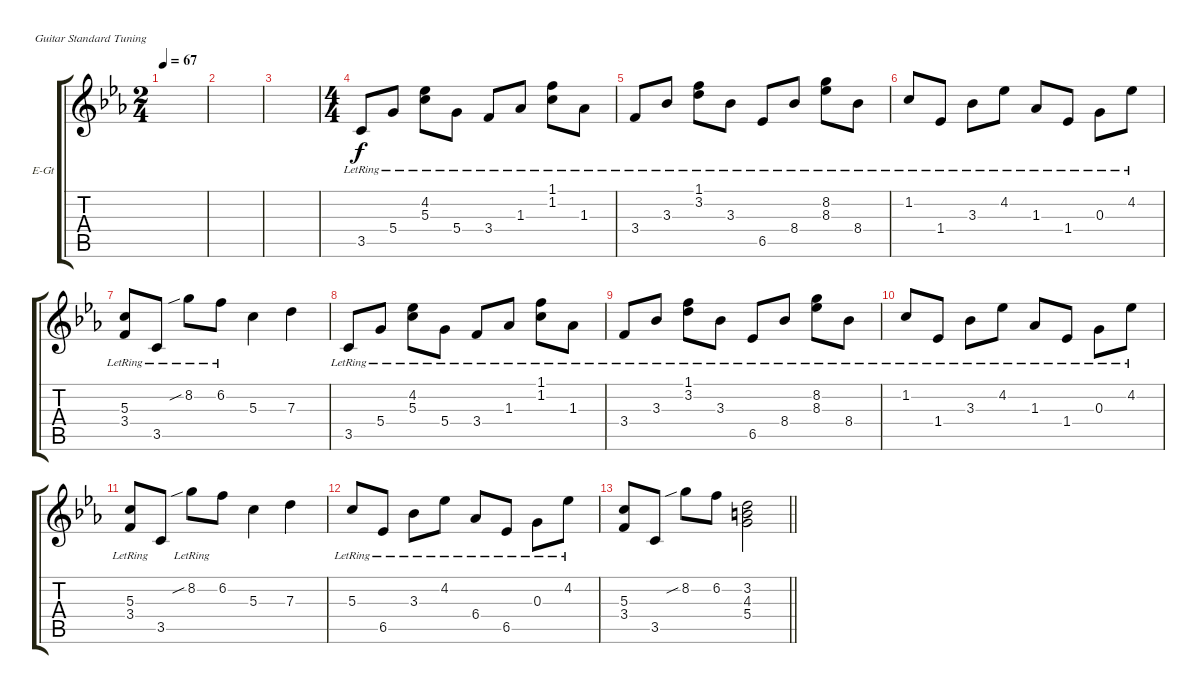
\defaultSystemsLayout 4
\bracketExtendMode groupsimilarinstruments
\firstSystemTrackNameOrientation horizontal
\otherSystemsTrackNameOrientation horizontal
\track ("Electric Guitar" "E-Gt") {instrument electricguitarclean}
\staff {score tabs}
\tuning (E4 B3 G3 D3 A2 E2)
\ts (2 4)
\tempo 67
\clef g2
\ks cminor
|
|
|
\ts (4 4)
3.5{lr}.8 5.4{lr}.8 (5.3{lr} 4.2{lr}).8 5.4{lr}.8 3.4{lr}.8 1.3{lr}.8 (1.2{lr} 1.1{lr}).8 1.3{lr}.8 |
3.4{lr}.8 3.3{lr}.8 (3.2{lr} 1.1{lr}).8 3.3{lr}.8 6.5{lr}.8 8.4{lr}.8 (8.3{lr} 8.2{lr}).8 8.4{lr}.8 |
1.2{lr}.8 1.4{lr}.8 3.3{lr}.8 4.2{lr}.8 1.3{lr}.8 1.4{lr}.8 0.3{lr}.8 4.2{lr}.8 |
(3.4{lr} 5.3{lr}).8 3.5{lr}.8 8.2{sib lr}.8 6.2{lr}.8 5.3.4 7.3.4 |
3.5{lr}.8 5.4{lr}.8 (5.3{lr} 4.2{lr}).8 5.4{lr}.8 3.4{lr}.8 1.3{lr}.8 (1.2{lr} 1.1{lr}).8 1.3{lr}.8 |
3.4{lr}.8 3.3{lr}.8 (3.2{lr} 1.1{lr}).8 3.3{lr}.8 6.5{lr}.8 8.4{lr}.8 (8.3{lr} 8.2{lr}).8 8.4{lr}.8 |
1.2{lr}.8 1.4{lr}.8 3.3{lr}.8 4.2{lr}.8 1.3{lr}.8 1.4{lr}.8 0.3{lr}.8 4.2{lr}.8 |
(3.4{lr} 5.3{lr}).8 3.5.8 8.2{sib lr}.8 6.2.8 5.3.4 7.3.4 |
5.3{lr}.8 6.5{lr}.8 3.3{lr}.8 4.2{lr}.8 6.4{lr}.8 6.5{lr}.8 0.3{lr}.8 4.2{lr}.8 |
\barLineRight lightlight
(3.4 5.3).8 3.5.8 8.2{sib}.8 6.2.8 (3.2 4.3 5.4).2
